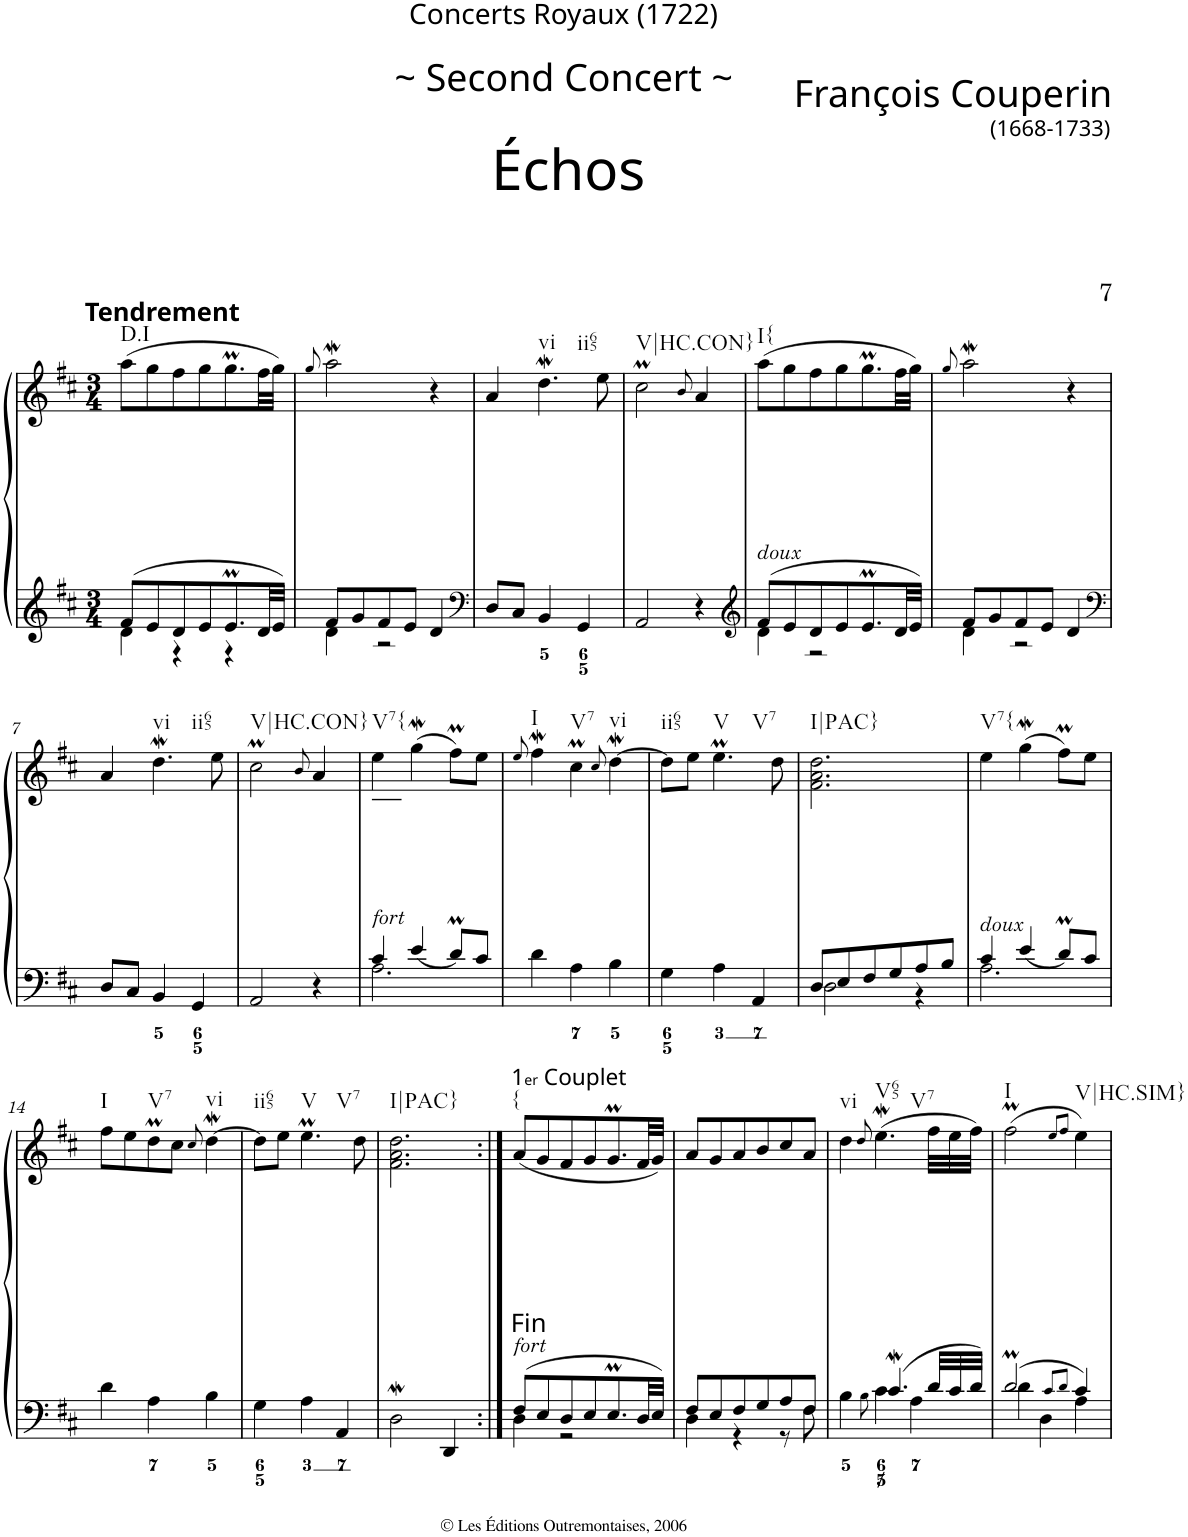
**kern	**kern
*part1	*part1
*staff2	*staff1
*I"Clavecin	*
*clefG2	*clefG2
*k[f#c#]	*k[f#c#]
*D:	*D:
*M3/4	*M3/4
=1	=1
*^	*
!	!	!LO:TX:a:B:t=Tendrement
!	!	!LO:TX:b:t=D.I
8f#/L	4d\	(>8aa\L
8e/	.	8gg\
8d/	4r	8ff#\
8e/	.	8gg\
8.eM/	4r	8.ggM\
32d/LL	.	32ff#\LL
32e/JJJ	.	32gg\JJJ)
=2	=2	=2
.	.	8qgg/
8f#/L	4d\	2aaW\
8g/	.	.
8f#/	2r	.
8e/J	.	.
4d/	.	4r
*v	*v	*
=3	=3
*clefF4	*
8D/L	4a/
8C#/J	.
!	!LO:TX:b:t=vi
!	!LO:TX:b:t=ii65
4BB/	4.ddw\
4GG/	.
.	8ee\
=4	=4
!	!LO:TX:b:t=V|HC.CON}
2AA/	2cc#m\
.	8qb/
4r	4a/
=5	=5
*clefG2	*
*^	*
!	!	!LO:TX:b:i:t=doux
!	!	!LO:TX:b:t=I{
8f#/L	4d\	(>8aa\L
8e/	.	8gg\
8d/	2r	8ff#\
8e/	.	8gg\
8.eM/	.	8.ggM\
32d/LL	.	32ff#\LL
32e/JJJ	.	32gg\JJJ)
=6	=6	=6
.	.	8qgg/
8f#/L	4d\	2aaW\
8g/	.	.
8f#/	2r	.
8e/J	.	.
4d/	.	4r
*v	*v	*
!!LO:LB:g=z
=7	=7
*clefF4	*
8D/L	4a/
8C#/J	.
!	!LO:TX:b:t=vi
!	!LO:TX:b:t=ii65
4BB/	4.ddw\
4GG/	.
.	8ee\
=8	=8
!	!LO:TX:b:t=V|HC.CON}
2AA/	2cc#m\
.	8qb/
4r	4a/
=9	=9
*^	*
!	!	!LO:TX:b:i:t=fort
!	!	!LO:TX:b:t=V7{
4c#/	2.A\	4ee\
4e/	.	(>4ggw\
8dM/L	.	8ff#m\L)
8c#/J	.	8ee\J
*v	*v	*
=10	=10
.	8qee/
!	!LO:TX:b:t=I
4d\	4ff#W\
!	!LO:TX:b:t=V7
4A\	4cc#m\
.	8qcc#/
!	!LO:TX:b:t=vi
4B\	[4ddw\
=11	=11
!	!LO:TX:b:t=ii65
4G\	8dd\L]
.	8ee\J
!	!LO:TX:b:t=V
!	!LO:TX:b:t=V7
4A\	4.eeM\
4AA/	.
.	8dd\
=12	=12
*^	*
!	!	!LO:TX:b:t=I|PAC}
8D/L	2D\	2.f#\ 2.a\ 2.dd\
8E/	.	.
8F#/	.	.
8G/	.	.
8A/	4r	.
8B/J	.	.
=13	=13	=13
!	!	!LO:TX:b:i:t=doux
!	!	!LO:TX:b:t=V7{
4c#/	2.A\	4ee\
4e/	.	(>4ggw\
8dM/L	.	8ff#m\L)
8c#/J	.	8ee\J
*v	*v	*
!!LO:LB:g=z
=14	=14
!	!LO:TX:b:t=I
4d\	8ff#\L
.	8ee\
!	!LO:TX:b:t=V7
4A\	8ddM\
.	8cc#\J
.	8qcc#/
!	!LO:TX:b:t=vi
4B\	[4ddw\
=15	=15
!	!LO:TX:b:t=ii65
4G\	8dd\L]
.	8ee\J
!	!LO:TX:b:t=V
!	!LO:TX:b:t=V7
4A\	4.eeM\
4AA/	.
.	8dd\
=16	=16
!	!LO:TX:b:t=I|PAC}
2Dw\	2.f#\ 2.a\ 2.dd\
4DD/	.
=17:|!	=17:|!
*^	*
!	!	!LO:TX:b:t=Fin
!	!	!LO:TX:a:t=1
!	!	!LO:TX:a:t=er
!	!	!LO:TX:a:t=Couplet
!	!	!LO:TX:b:i:t=fort
!	!	!LO:TX:b:t={
8F#/L	4D\	(<8a/L
8E/	.	8g/
8D/	2r	8f#/
8E/	.	8g/
8.EM/	.	8.gM/
32D/LL	.	32f#/LL
32E/JJJ	.	32g/JJJ)
=18	=18	=18
8F#/L	4D\	8a/L
8E/	.	8g/
8F#/	4r	8a/
8G/	.	8b/
8A/	8r	8cc#/
8F#/J	8F#\	8a/J
=19	=19	=19
!	!	!LO:TX:b:t=vi
4ryy	4B\	4dd\
.	8qB\	8qdd/
!	!	!LO:TX:b:t=V65
!	!	!LO:TX:b:t=V7
4.c#W/	4c#\	(>4.eeW\
.	4A\	.
*Xtuplet	*	*Xtuplet
24d/LLL	.	24ff#\LLL
24c#/	.	24ee\
24d/JJJ	.	24ff#\JJJ)
=20	=20	=20
!	!	!LO:TX:b:t=I
2dM/	4d\	(>2ff#m\
.	4D\	.
8qc#/L	.	8qee/L
8qd/J	.	8qff#/J
!	!	!LO:TX:b:t=V|HC.SIM}
4c#/	4A\	4ee\)
*v	*v	*
=	=
*-	*-
